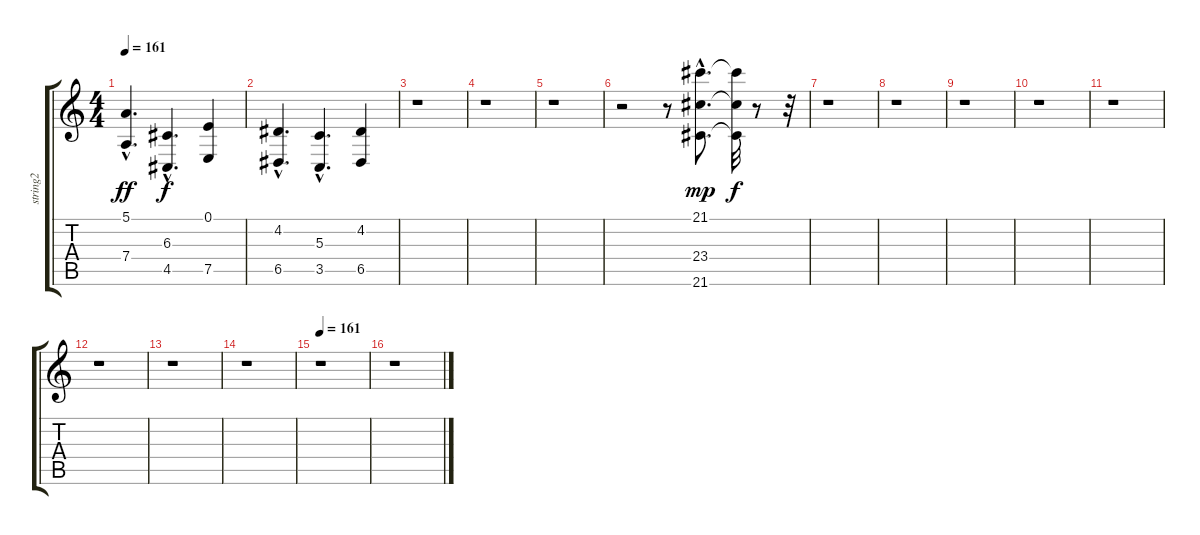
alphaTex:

\track ("string2" "string2") {instrument stringensemble1}
\staff {score tabs}
\tuning (E4 B3 G3 D3 A2 E2) {hide}
\ts (4 4)
\tempo 161
\clef g2
\ks c
(5.1{hac} 7.4{hac}).4{d dy ff} (6.3{hac} 4.5{hac}).4{d dy f} (0.1 7.5).4 |
(4.2{hac} 6.5{hac}).4{d} (5.3{hac} 3.5{hac}).4{d} (4.2 6.5).4 |
r.1 |
r.1 |
r.1 |
r.2 r.8 (21.1{hac} 23.4{hac} 21.6{hac}).8{d dy mp} (21.1{t} 23.4{t} 21.6{t}).32{dy f} r.8 r.32 |
r.1 |
r.1 |
r.1 |
r.1 |
r.1 |
r.1 |
r.1 |
r.1 |
\tempo 161
r.1 |
r.1
